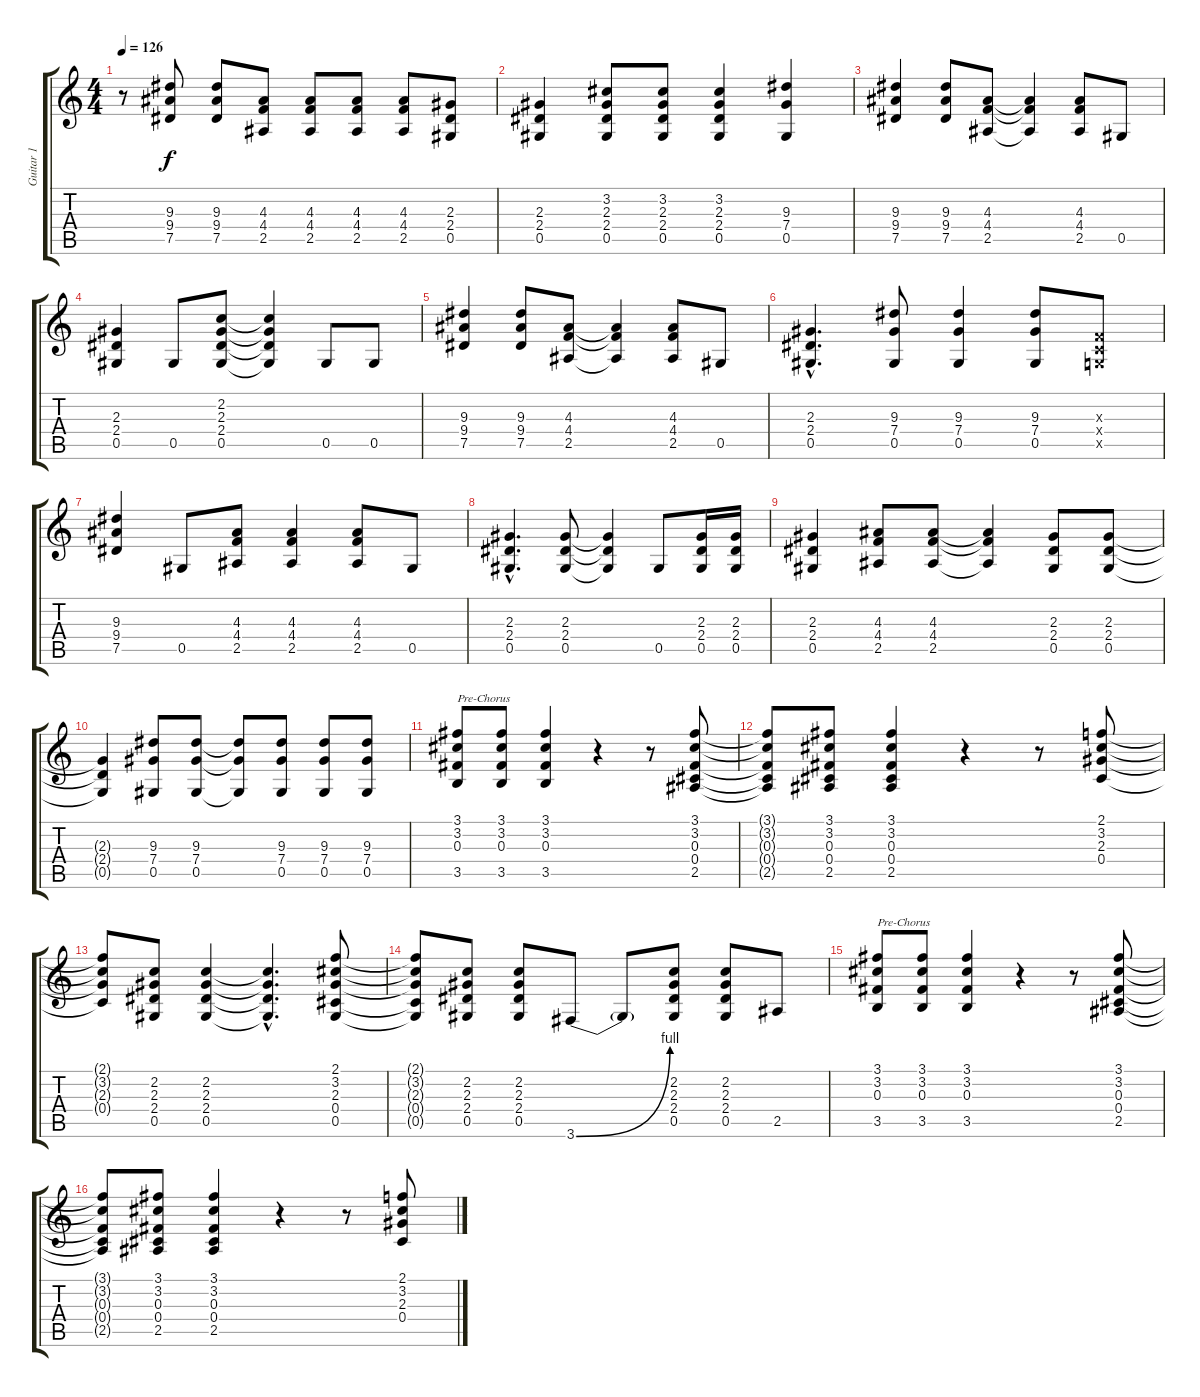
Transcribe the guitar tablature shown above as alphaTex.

\track ("Guitar 1" "Guitar 1") {instrument distortionguitar}
\staff {score tabs}
\tuning (Eb4 Bb3 Gb3 Db3 Ab2 Eb2) {hide}
\ts (4 4)
\tempo 126
\clef g2
\ks c
r.8{dy f} (9.3 9.4 7.5).8 (9.3 9.4 7.5).8 (4.3 4.4 2.5).8 (4.3 4.4 2.5).8 (4.3 4.4 2.5).8 (4.3 4.4 2.5).8 (2.3 2.4 0.5).8 |
(2.3 2.4 0.5).4 (3.2 2.3 2.4 0.5).8 (3.2 2.3 2.4 0.5).8 (3.2 2.3 2.4 0.5).4 (9.3 7.4 0.5).4 |
(9.3 9.4 7.5).4 (9.3 9.4 7.5).8 (4.3 4.4 2.5).8 (4.3{t} 4.4{t} 2.5{t}).4 (4.3 4.4 2.5).8 0.5.8 |
(2.3 2.4 0.5).4 0.5.8 (2.2 2.3 2.4 0.5).8 (2.2{t} 2.3{t} 2.4{t} 0.5{t}).4 0.5.8 0.5.8 |
(9.3 9.4 7.5).4 (9.3 9.4 7.5).8 (4.3 4.4 2.5).8 (4.3{t} 4.4{t} 2.5{t}).4 (4.3 4.4 2.5).8 0.5.8 |
(2.3{hac} 2.4{hac} 0.5{hac}).4{d} (9.3 7.4 0.5).8 (9.3 7.4 0.5).4 (9.3 7.4 0.5).8 (-1.3{x} -1.4{x} -1.5{x}).8 |
(9.3 9.4 7.5).4 0.5.8 (4.3 4.4 2.5).8 (4.3 4.4 2.5).4 (4.3 4.4 2.5).8 0.5.8 |
(2.3{hac} 2.4{hac} 0.5{hac}).4{d} (2.3 2.4 0.5).8 (2.3{t} 2.4{t} 0.5{t}).4 0.5.8 (2.3 2.4 0.5).16 (2.3 2.4 0.5).16 |
(2.3 2.4 0.5).4 (4.3 4.4 2.5).8 (4.3 4.4 2.5).8 (4.3{t} 4.4{t} 2.5{t}).4 (2.3 2.4 0.5).8 (2.3 2.4 0.5).8 |
(2.3{t} 2.4{t} 0.5{t}).4 (9.3 7.4 0.5).8 (9.3 7.4 0.5).8 (9.3{t} 7.4{t} 0.5{t}).8 (9.3 7.4 0.5).8 (9.3 7.4 0.5).8 (9.3 7.4 0.5).8 |
(3.1 3.2 0.3 3.5).8{txt "Pre-Chorus"} (3.1 3.2 0.3 3.5).8 (3.1 3.2 0.3 3.5).4 r.4 r.8 (3.1 3.2 0.3 0.4 2.5).8 |
(3.1{t} 3.2{t} 0.3{t} 0.4{t} 2.5{t}).8 (3.1 3.2 0.3 0.4 2.5).8 (3.1 3.2 0.3 0.4 2.5).4 r.4 r.8 (2.1 3.2 2.3 0.4).8 |
(2.1{t} 3.2{t} 2.3{t} 0.4{t}).8 (2.2 2.3 2.4 0.5).8 (2.2 2.3 2.4 0.5).4 (2.2{hac t} 2.3{hac t} 2.4{hac t} 0.5{hac t}).4{d} (2.1 3.2 2.3 0.4 0.5).8 |
(2.1{t} 3.2{t} 2.3{t} 0.4{t} 0.5{t}).8 (2.2 2.3 2.4 0.5).8 (2.2 2.3 2.4 0.5).8 3.6{be (bend 0 0 60 4)}.8 3.6{t}.8 (2.2 2.3 2.4 0.5).8 (2.2 2.3 2.4 0.5).8 2.5.8 |
(3.1 3.2 0.3 3.5).8{txt "Pre-Chorus"} (3.1 3.2 0.3 3.5).8 (3.1 3.2 0.3 3.5).4 r.4 r.8 (3.1 3.2 0.3 0.4 2.5).8 |
(3.1{t} 3.2{t} 0.3{t} 0.4{t} 2.5{t}).8 (3.1 3.2 0.3 0.4 2.5).8 (3.1 3.2 0.3 0.4 2.5).4 r.4 r.8 (2.1 3.2 2.3 0.4).8
